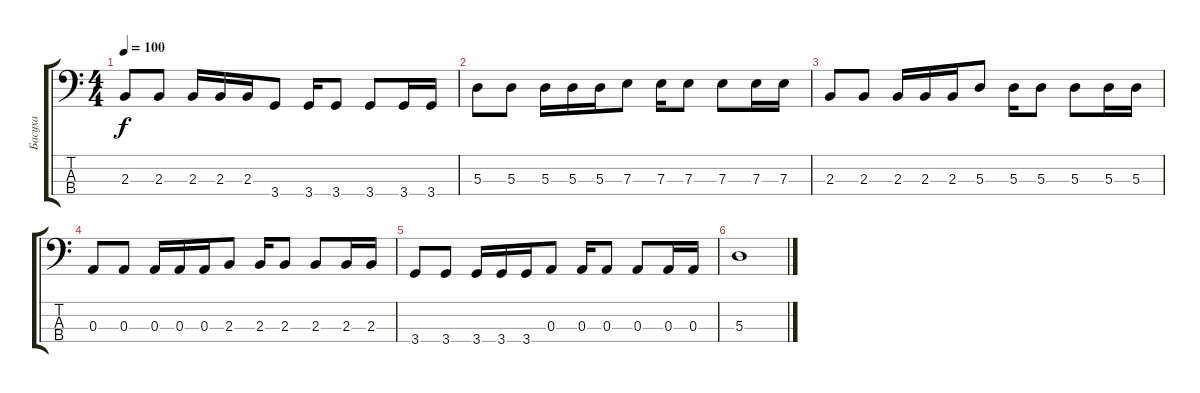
\track ("Басуха" "Басуха") {instrument electricbassfinger}
\staff {score tabs}
\tuning (G2 D2 A1 E1) {hide}
\ts (4 4)
\tempo 100
\clef f4
\ks c
2.3.8{dy f} 2.3.8 2.3.16 2.3.16 2.3.16 3.4.8 3.4.16 3.4.8 3.4.8 3.4.16 3.4.16 |
5.3.8 5.3.8 5.3.16 5.3.16 5.3.16 7.3.8 7.3.16 7.3.8 7.3.8 7.3.16 7.3.16 |
2.3.8 2.3.8 2.3.16 2.3.16 2.3.16 5.3.8 5.3.16 5.3.8 5.3.8 5.3.16 5.3.16 |
0.3.8 0.3.8 0.3.16 0.3.16 0.3.16 2.3.8 2.3.16 2.3.8 2.3.8 2.3.16 2.3.16 |
3.4.8 3.4.8 3.4.16 3.4.16 3.4.16 0.3.8 0.3.16 0.3.8 0.3.8 0.3.16 0.3.16 |
5.3.1
